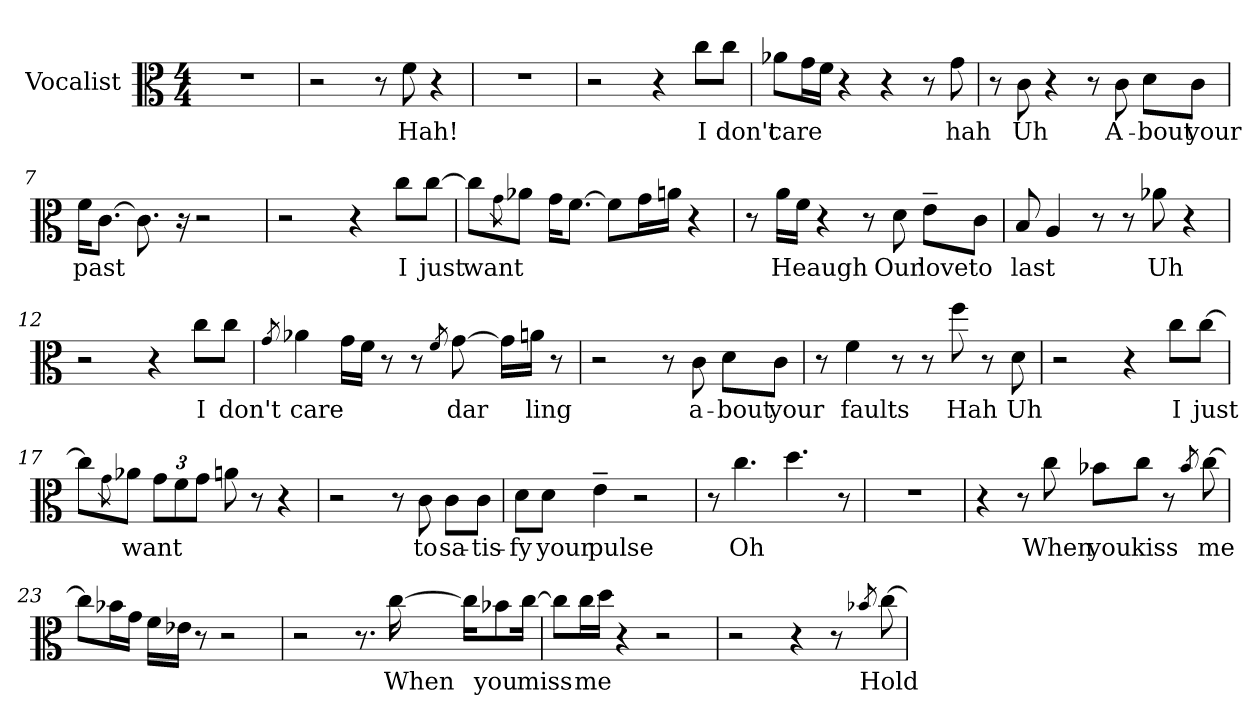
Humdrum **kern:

**kern	**text
*part1	*part1
*staff1	*staff1
*I"Vocalist	*
*clefC3	*
*M4/4	*
=1	=1
*clefC3	*
*M4/4	*
1r	.
=2	=2
2r	.
8r	.
8f	Hah!
4r	.
=3	=3
1r	.
=4	=4
2r	.
4r	.
8cc\L	I
8cc\J	don't
=5	=5
8a-X\L	care
16g\L	_
16f\JJ	_
4r	.
4r	.
8r	.
8g	hah
=6	=6
8r	.
8c	Uh
4r	.
8r	.
8c	A-
8d\L	-bout
8c\J	your
=7	=7
16f\KL	past
[8.c\J	_
8.c]	_
16r	.
2r	.
=8	=8
2r	.
4r	.
8cc\L	I
[8cc\J	just
=9	=9
8cc\L]	want
8qg\	_
8a-X\J	_
16g\KL	_
[8.f\J	_
8f\L]	_
16g\L	_
16an\JJ	_
4r	.
=10	=10
8r	.
16a\LL	Heaugh
16f\JJ	_
4r	.
8r	.
8d	Our
8e~\L	love
8c\J	to
=11	=11
8B	last
4A	_
8r	.
8r	.
8a-X	Uh
4r	.
=12	=12
2r	.
4r	.
8cc\L	I
8cc\J	don't
=13	=13
8qg	_
4a-X	care
16g\LL	_
16f\JJ	_
8r	.
8r	.
8qf	_
[8g	dar
16g\LL]	_
16an\JJ	ling
8r	.
=14	=14
2r	.
8r	.
8c	a-
8d\L	-bout
8c\J	your
=15	=15
8r	.
4f	faults
8r	.
8r	.
8ff	Hah
8r	.
8d	Uh
=16	=16
2r	.
4r	.
8cc\L	I
[8cc\J	just
=17	=17
8cc\L]	_
8qg\	_
8a-X\J	want
12g\L	_
12f\	_
12g\J	_
8an	_
8r	.
4r	.
=18	=18
2r	.
8r	.
8c	to
8c\L	sa-
8c\J	-tis-
=19	=19
8d\L	-fy
8d\J	your
4e~	pulse
2r	.
=20	=20
8r	.
4.cc	Oh
4.dd	_
8r	.
=21	=21
1r	.
=22	=22
4r	.
8r	.
8cc	When
8b-X\L	you
8cc\J	kiss
8r	.
8qb-	_
[8cc	me
=23	=23
8cc\L]	_
16b-X\L	_
16g\JJ	_
16f\LL	_
16e-X\JJ	_
8r	.
2r	.
=24	=24
2r	.
8.r	.
[16cc	When
16cc\KL]	_
8b-X\	you
[16cc\Jk	miss
=25	=25
8cc\L]	_
16cc\L	me
16dd\JJ	_
4r	.
2r	.
=26	=26
2r	.
4r	.
8r	.
8qb-X	_
[8cc	Hold
=	=
*-	*-
